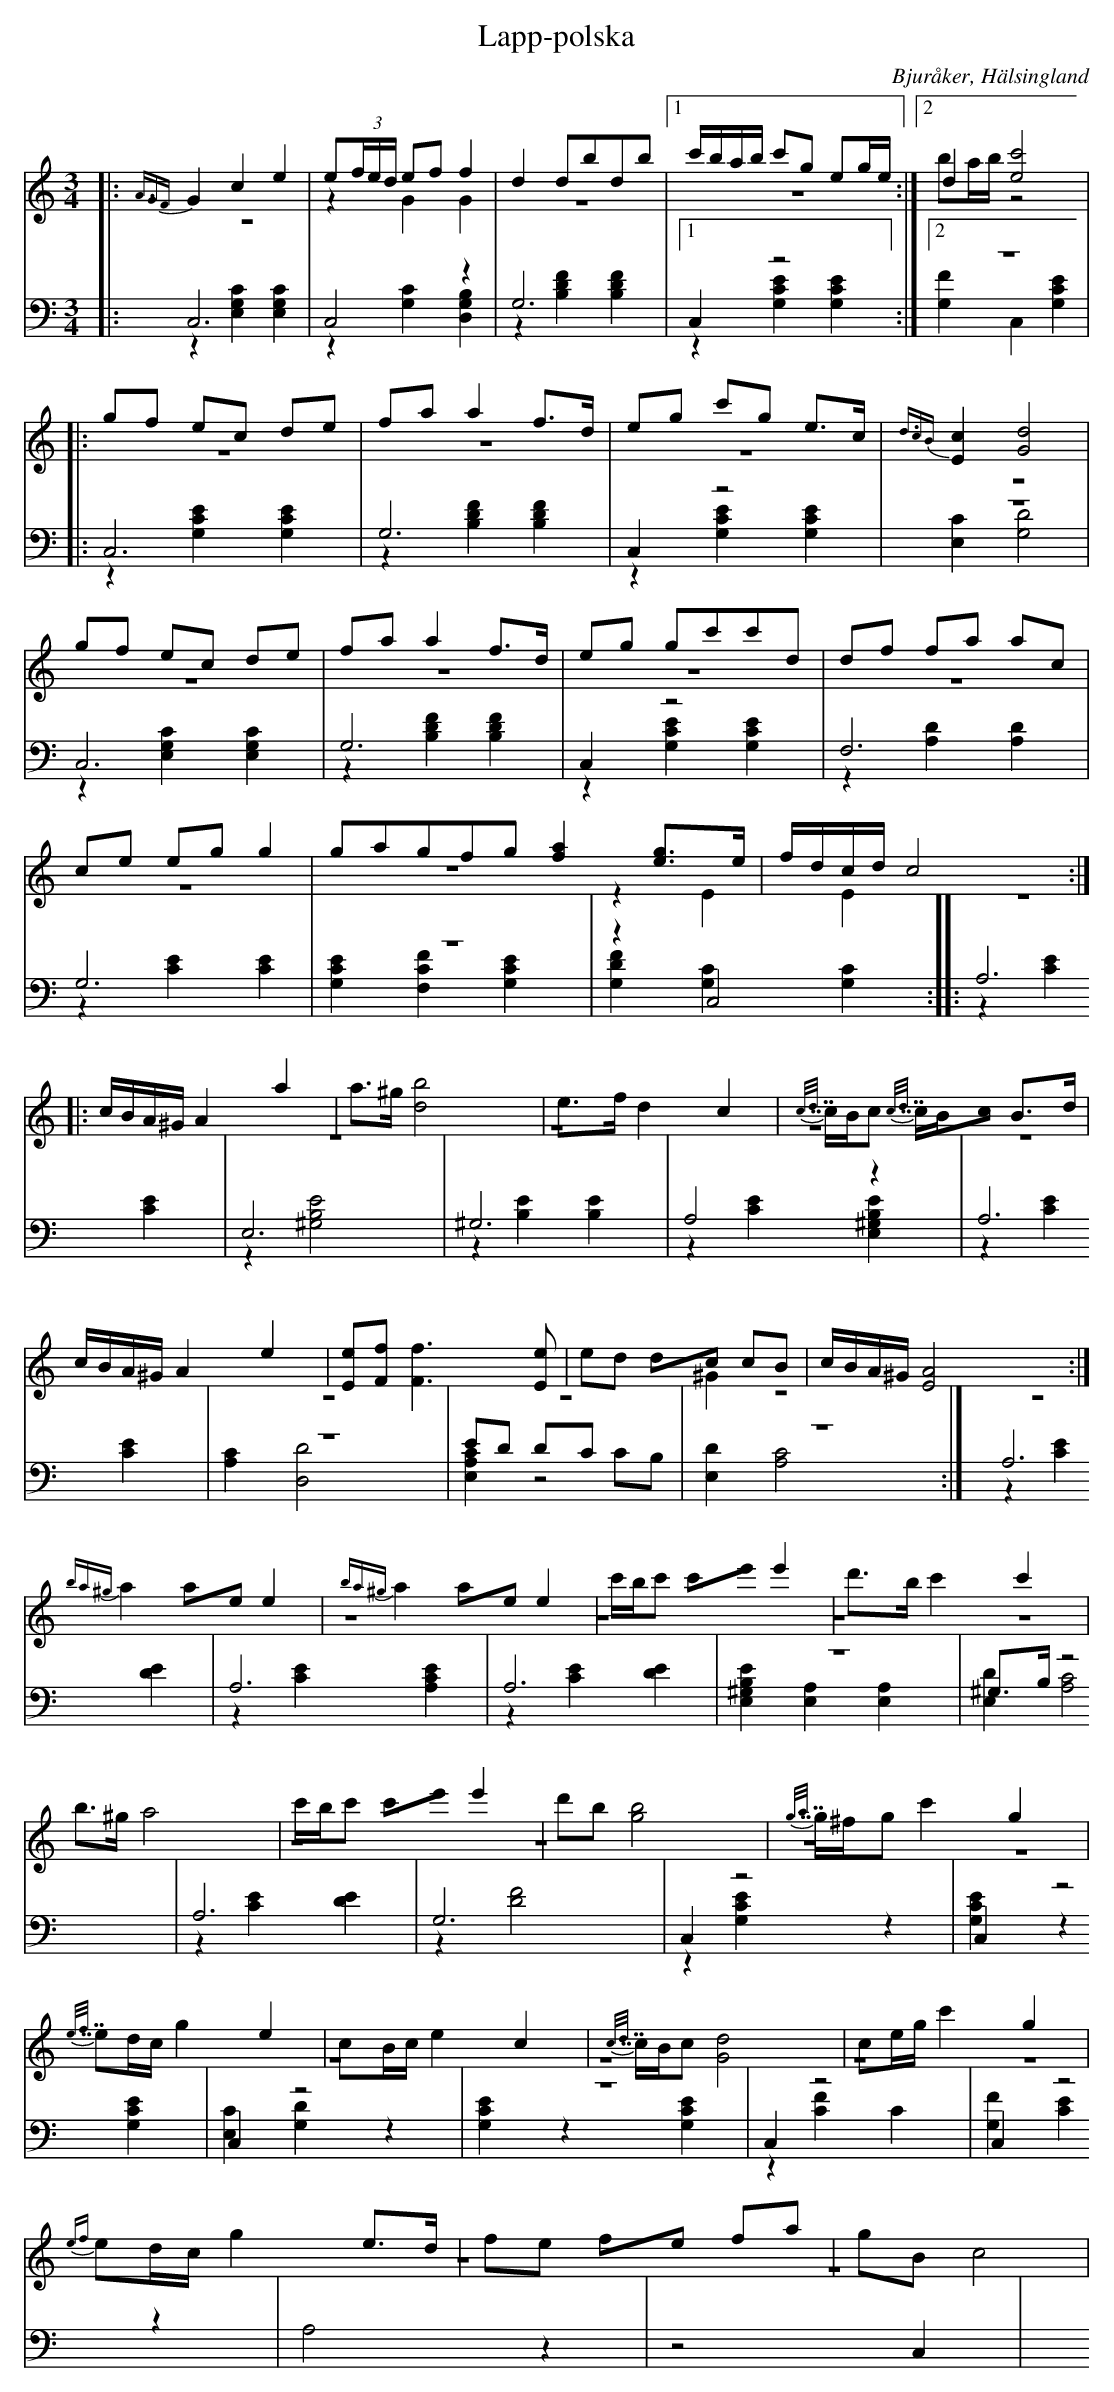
X:1
T: Lapp-polska
O: Bjuråker, Hälsingland
M: 3/4
L: 1/8
K: C
V:1
V:2 merge
V:3
V:4 merge
V:1
|:{A3/2GF}G2 c2 e2|e(3f/e/d/ ef f2|d2 dbdb|1 c'/b/a/b/ c'g eg/e/:|2 d2 [e4c'4]|
|:gf ec de|fa a2 f>d|eg c'g e>c|{d3/2cB}[c2E2] [G4d4]|
gf ec de|fa a2 f>d|eg gc'c'd|df fa ac|
ce eg g2|g2/5a2/5g2/5f2/5g2/5 [f2a2] [eg]>e|f/d/c/d/  c4:|
|:c/B/A/^G/ A2 a2|a>^g [d4b4]|e>f d2 c2|{c7/8d7/8}c/B/c {c7/8d7/8}c/B/c B>d|
c/B/A/^G/ A2 e2|[Ee][Ff] [F3f3] [Ee] |ed dc cB|c/B/A/^G/ [E4A4]:|
{ba^g}a2 ae e2|{ba^g}a2 ae e2|c'/b/c' c'e' e'2  |d'>b c'2 c'2|
 b>^g a4|c'/b/c' c'e' e'2|d'b [g4b4]|{g7/8a7/8}g/^f/g c'2 g2|
{e7/8f7/8}ed/c/ g2 e2|cB/c/ e2 c2|{c7/8d7/8}c/B/c [G4d4]|ce/g/ c'2 g2|
{ef}ed/c/ g2 e>d|fe fe fa|gB c4|
V:2
|:z6|z2 G2 G2|z6|1 z6:|2 ba/b/ z4|
|:z6|z6|z6|z6|
 z6|z6|z6|z6|
z6|z6|z2 E2 E2:|
|:z6|z6|z6|z6|
 z6|z6|z6|^G2 z4:|
|z6|z6|z6|z6|
 z6|z6|z6|z6|
z6|z6|z6|z6|
z6|z6|z6|
V:3  clef=bass
|:C,6|C,4 z2|G,6|1 C,2 z4:|2 z6|
|:C,6|G,6|C,2 z4|z6|
C,6|G,6|C,2 z4|F,6|
G,6|z6|z2 C,4:|
|:A,6|E,6|^G,6|A,4 z2|
A,6|z6|ED DC CB,|z6:|
A,6|A,6|A,6|z6|
 ^G,>B, z4|A,6|G,6|C,2 z4|
C,2 z4|C,2 z4|z6|C,2 z4|
C,2 z4|A,4 z2|z4 C,2|
V:4  clef=bass
|:z2 [E,2G,2C2] [E,2G,2C2]|z2 [G,2C2] [D,2G,2B,2]|z2 [B,2D2F2] [B,2D2F2]|1 z2 [G,2C2E2] [G,2C2E2]:|2 [G,2F2] C,2 [G,2C2E2]|
|:z2 [G,2C2E2] [G,2C2E2]|z2 [B,2D2F2] [B,2D2F2]|z2 [G,2C2E2] [G,2C2E2]|[E,2C2] [G,4D4]|
z2 [E,2G,2C2] [E,2G,2C2]|z2 [B,2D2F2] [B,2D2F2]|z2 [G,2C2E2] [G,2C2E2]|z2 [A,2D2] [A,2D2]|
z2 [C2E2] [C2E2]|[G,2C2E2] [F,2C2F2] [G,2C2E2] |[G,2D2F2] [G,2C2] [G,2C2]:|
|:z2 [C2E2] [C2E2]|z2 [^G,4B,4E4]|z2 [B,2E2] [B,2E2]|z2 [C2E2] [E,2^G,2B,2E2]|
z2 [C2E2] [C2E2]|[A,2C2] [D,4D4]|[E,2A,2C2] z4|[E,2D2] [A,4C4]:|
z2 [C2E2] [D2E2]|z2 [C2E2] [A,2C2E2]|z2 [C2E2] [D2E2]|[E,2^G,2B,2E2] [A,2E,2] [A,2E,2]|
 [E,2D2] [A,4C4]|z2 [C2E2] [D2E2]|z2 [D4F4]|z2 [G,2C2E2]|
z2 [G,2C2E2]|z2 [G,2C2E2]|[E,2C2] [G,2D2]|z2 [G,2C2E2]|
z2 [G,2C2E2]|z2 [C2F2] C2|[G,2F2] [C2E2] z2|
